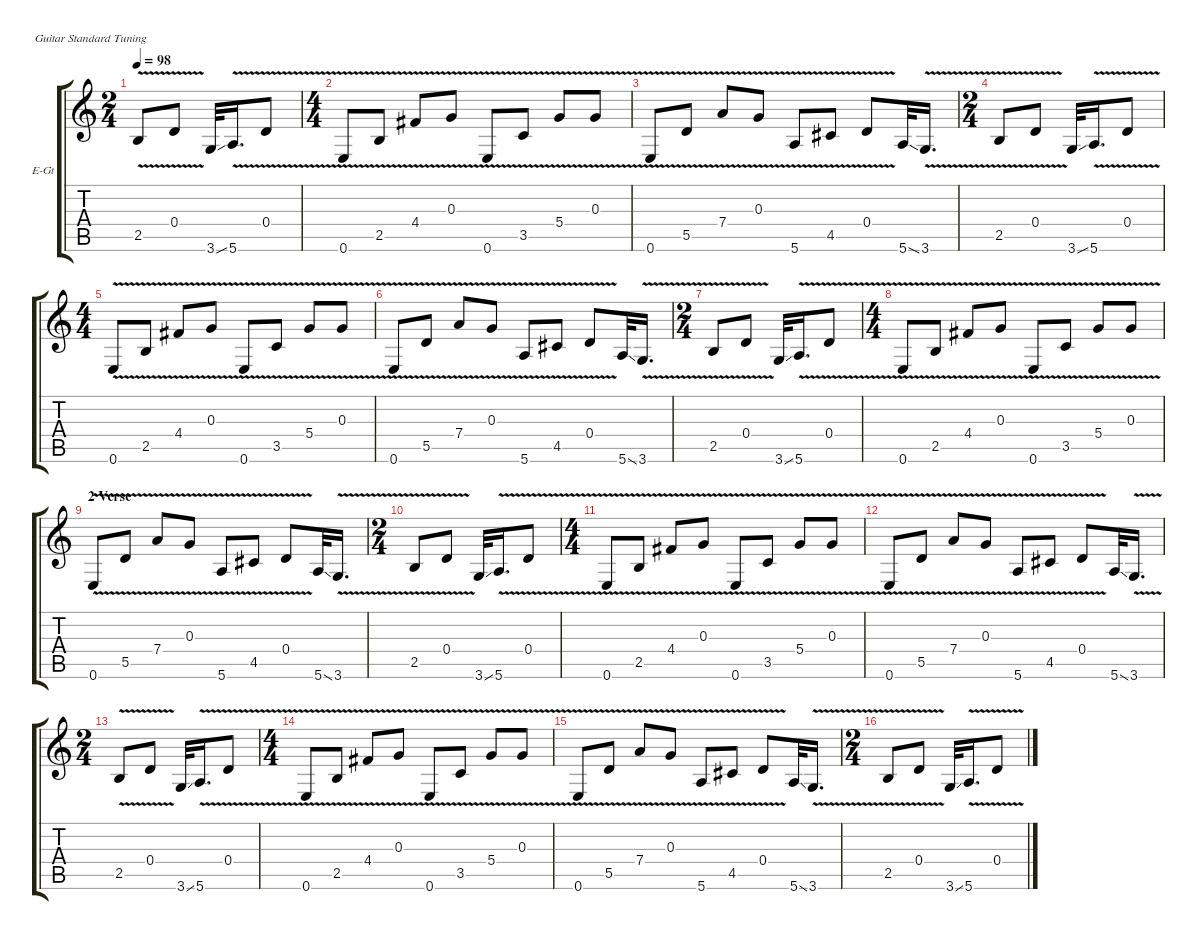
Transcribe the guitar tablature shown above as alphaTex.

\hideDynamics
\bracketExtendMode groupsimilarinstruments
\firstSystemTrackNameOrientation horizontal
\otherSystemsTrackNameOrientation horizontal
\track ("Kirk Clean" "E-Gt") {multiBarRest instrument distortionguitar}
\staff {score tabs}
\tuning (E4 B3 G3 D3 A2 E2)
\ts (2 4)
\tempo 98
\clef g2
\ks c
2.5{v}.8{dy f} 0.4{v}.8 3.6{ss}.32 5.6{v}.16{d} 0.4{v}.8 |
\ts (4 4)
0.6{v}.8 2.5{v}.8 4.4{v}.8 0.3{v}.8 0.6{v}.8 3.5{v}.8 5.4{v}.8 0.3{v}.8 |
0.6{v}.8 5.5{v}.8 7.4{v}.8 0.3{v}.8 5.6{v}.8 4.5{v}.8 0.4{v}.8 5.6{ss}.32 3.6{v}.16{d} |
\ts (2 4)
2.5{v}.8 0.4{v}.8 3.6{ss}.32 5.6{v}.16{d} 0.4{v}.8 |
\ts (4 4)
0.6{v}.8 2.5{v}.8 4.4{v}.8 0.3{v}.8 0.6{v}.8 3.5{v}.8 5.4{v}.8 0.3{v}.8 |
0.6{v}.8 5.5{v}.8 7.4{v}.8 0.3{v}.8 5.6{v}.8 4.5{v}.8 0.4{v}.8 5.6{ss}.32 3.6{v}.16{d} |
\ts (2 4)
2.5{v}.8 0.4{v}.8 3.6{ss}.32 5.6{v}.16{d} 0.4{v}.8 |
\ts (4 4)
0.6{v}.8 2.5{v}.8 4.4{v}.8 0.3{v}.8 0.6{v}.8 3.5{v}.8 5.4{v}.8 0.3{v}.8 |
\section ("" "2 Verse")
0.6{v}.8 5.5{v}.8 7.4{v}.8 0.3{v}.8 5.6{v}.8 4.5{v}.8 0.4{v}.8 5.6{ss}.32 3.6{v}.16{d} |
\ts (2 4)
2.5{v}.8 0.4{v}.8 3.6{ss}.32 5.6{v}.16{d} 0.4{v}.8 |
\ts (4 4)
0.6{v}.8 2.5{v}.8 4.4{v}.8 0.3{v}.8 0.6{v}.8 3.5{v}.8 5.4{v}.8 0.3{v}.8 |
0.6{v}.8 5.5{v}.8 7.4{v}.8 0.3{v}.8 5.6{v}.8 4.5{v}.8 0.4{v}.8 5.6{ss}.32 3.6{v}.16{d} |
\ts (2 4)
2.5{v}.8 0.4{v}.8 3.6{ss}.32 5.6{v}.16{d} 0.4{v}.8 |
\ts (4 4)
0.6{v}.8 2.5{v}.8 4.4{v}.8 0.3{v}.8 0.6{v}.8 3.5{v}.8 5.4{v}.8 0.3{v}.8 |
0.6{v}.8 5.5{v}.8 7.4{v}.8 0.3{v}.8 5.6{v}.8 4.5{v}.8 0.4{v}.8 5.6{ss}.32 3.6{v}.16{d} |
\ts (2 4)
2.5{v}.8 0.4{v}.8 3.6{ss}.32 5.6{v}.16{d} 0.4{v}.8
